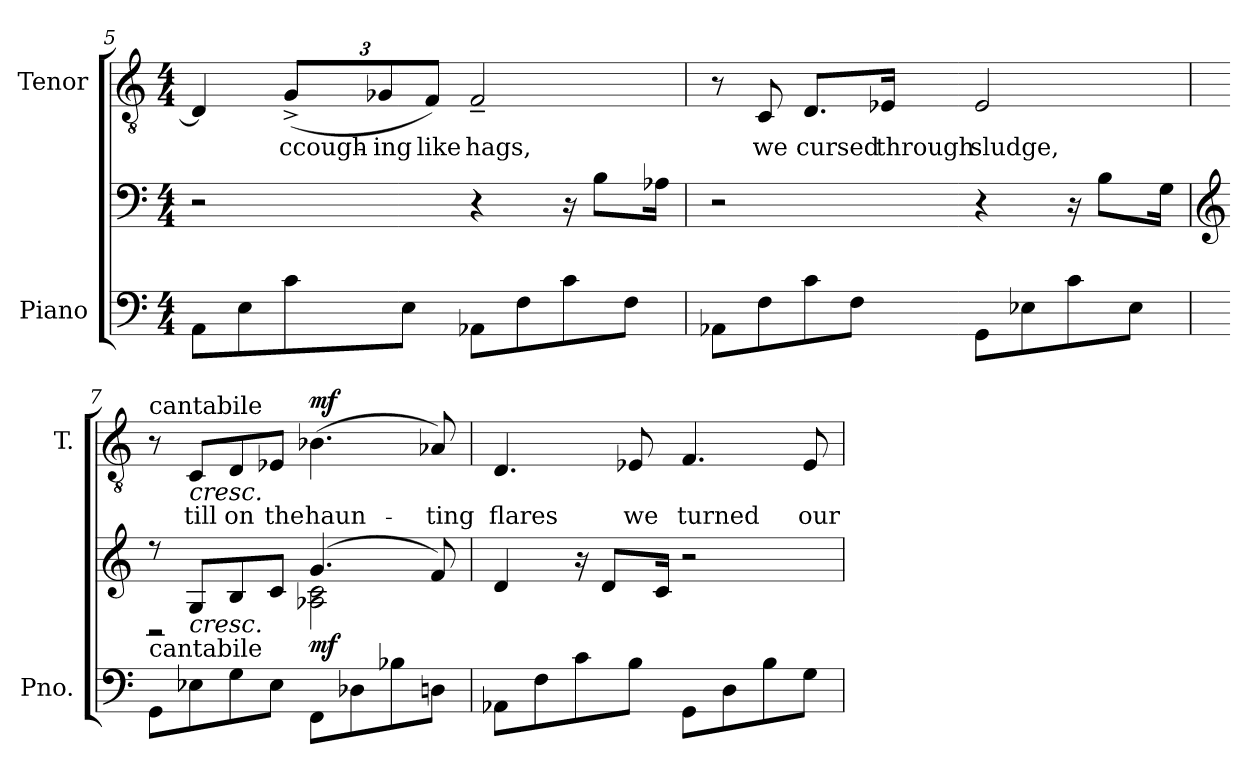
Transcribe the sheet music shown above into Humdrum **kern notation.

**kern	**kern	**dynam	**kern	**text	**dynam
*part2	*part2	*part2	*part1	*part1	*part1
*staff3	*staff2	*staff2/3	*staff1	*staff1	*staff1
*I"Piano	*	*	*I"Tenor	*	*
*I'Pno.	*	*	*I'T.	*	*
*clefF4	*clefF4	*	*clefGv2	*	*
*k[]	*k[]	*	*k[]	*	*
*M4/4	*M4/4	*	*M4/4	*	*
=5	=5	=5	=5	=5	=5
8AA\L	2r	.	4D#/]	.	.
8E\	.	.	.	.	.
*	*	*	*Xbrackettup	*	*
!	!	!	!	!LO:LY:b	!
8c\	.	.	(<12G^/L	ccough-	.
!	!	!	!	!LO:LY:b	!
.	.	.	12G-X/	-ing	.
8E\J	.	.	.	.	.
!	!	!	!	!LO:LY:b	!
.	.	.	12F/J)	like	.
!	!	!	!	!LO:LY:b	!
8AA-X\L	4r	.	2F~/	hags,	.
8F\	.	.	.	.	.
8c\	16r	.	.	.	.
.	8B\L	.	.	.	.
8F\J	.	.	.	.	.
.	16A-X\Jk	.	.	.	.
!!LO:LB:g=z
=6	=6	=6	=6	=6	=6
8AA-X\L	2r	.	8r	.	.
!	!	!	!	!LO:LY:b	!
8F\	.	.	8C/	we	.
!	!	!	!	!LO:LY:b	!
8c\	.	.	8.D/L	cursed	.
8F\J	.	.	.	.	.
!	!	!	!	!LO:LY:b	!
.	.	.	16E-X/Jk	through	.
!	!	!	!	!LO:LY:b	!
8GG\L	4r	.	2E-/	sludge,	.
8E-X\	.	.	.	.	.
8c\	16r	.	.	.	.
.	8B\L	.	.	.	.
8E-\J	.	.	.	.	.
.	16G\Jk	.	.	.	.
=7	=7	=7	=7	=7	=7
*	*clefG2	*	*	*	*
*	*^	*	*	*	*
!	!	!	!	!LO:TX:a:t=cantabile	!	!
!LO:TX:a:t=cantabile	!	!	!	!	!	!
8GG\L	8r	2r	.	8r	.	.
!	!LO:TX:b:i:t=cresc.	!	!	!	!	!
!	!	!	!	!	!LO:LY:b	!LO:HP:b
8E-X\	8G/L	.	.	8C/L	till	<
!	!	!	!	!	!LO:LY:b	!
8G\	8B/	.	.	8D/	on	.
!	!	!	!	!	!LO:LY:b	!
8E-\J	8c/J	.	.	8E-X/J	the	.
!	!	!	!LO:DY:b	!	!LO:LY:b	!LO:DY:b
8FF\L	(>4.g/	2A-X\ 2c\	mf	(>4.B-X\	haun-	mf
8D-X\	.	.	.	.	.	.
8B-X\	.	.	.	.	.	.
!	!	!	!	!	!LO:LY:b	!
8Dn\J	8f/)	.	.	8A-X/)	-ting	.
*	*v	*v	*	*	*	*
.	.	.	.	.	[
=8	=8	=8	=8	=8	=8
!	!	!	!	!LO:LY:b	!
8AA-X\L	4d/	.	4.D/	flares	.
8F\	.	.	.	.	.
8c\	16r	.	.	.	.
.	8d/L	.	.	.	.
!	!	!	!	!LO:LY:b	!
8B\J	.	.	8E-X/	we	.
.	16c/Jk	.	.	.	.
!	!	!	!	!LO:LY:b	!
8GG\L	2r	.	4.F/	turned	.
8D\	.	.	.	.	.
8B\	.	.	.	.	.
!	!	!	!	!LO:LY:b	!
8G\J	.	.	8E-/	our	.
=	=	=	=	=	=
*-	*-	*-	*-	*-	*-
